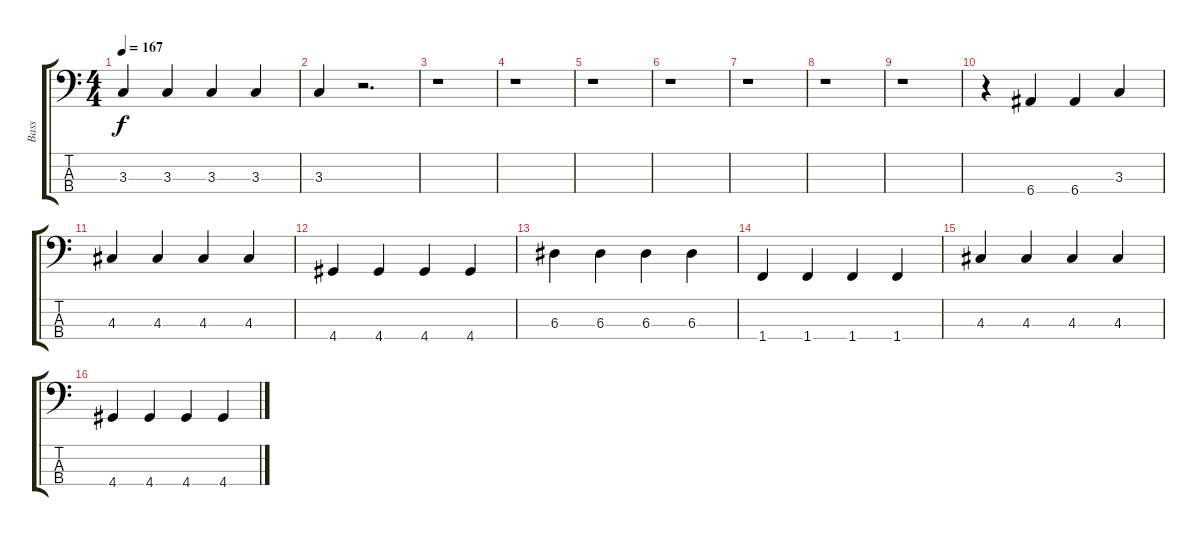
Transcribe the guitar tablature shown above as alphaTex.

\track ("Bass" "Bass") {instrument electricbassfinger}
\staff {score tabs}
\tuning (G2 D2 A1 E1) {hide}
\ts (4 4)
\tempo 167
\clef f4
\ks c
3.3.4{dy f} 3.3.4 3.3.4 3.3.4 |
3.3.4 r.2{d} |
r.1 |
r.1 |
r.1 |
r.1 |
r.1 |
r.1 |
r.1 |
r.4{instrument electricbasspick} 6.4.4 6.4.4 3.3.4 |
4.3.4 4.3.4 4.3.4 4.3.4 |
4.4.4 4.4.4 4.4.4 4.4.4 |
6.3.4 6.3.4 6.3.4 6.3.4 |
1.4.4 1.4.4 1.4.4 1.4.4 |
4.3.4 4.3.4 4.3.4 4.3.4 |
4.4.4 4.4.4 4.4.4 4.4.4
